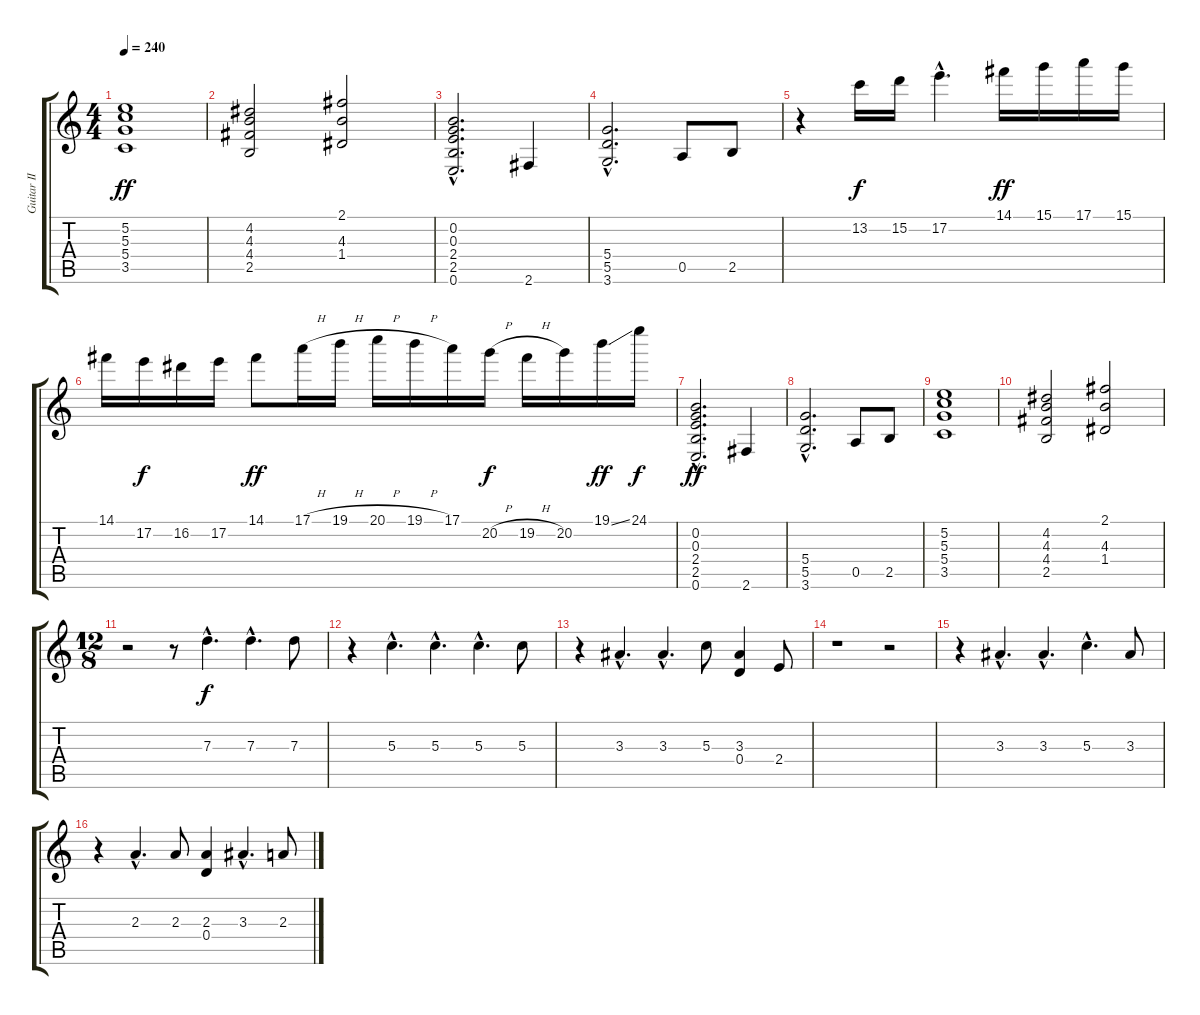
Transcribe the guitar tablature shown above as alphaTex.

\track ("Guitar II" "Guitar II") {instrument overdrivenguitar}
\staff {score tabs}
\tuning (E4 B3 G3 D3 A2 E2) {hide}
\ts (4 4)
\tempo 240
\clef g2
\ks c
(5.2 5.3 5.4 3.5).1{dy ff} |
(4.2 4.3 4.4 2.5).2 (2.1 4.3 1.4).2 |
(0.2{hac} 0.3{hac} 2.4{hac} 2.5{hac} 0.6{hac}).2{d} 2.6.4 |
(5.4{hac} 5.5{hac} 3.6{hac}).2{d} 0.5.8 2.5.8 |
r.4 13.2.16{dy f} 15.2.16 17.2{hac}.4{d} 14.1.16{dy ff} 15.1.16 17.1.16 15.1.16 |
14.1.16 17.2.16{dy f} 16.2.16 17.2.16 14.1.8{dy ff} 17.1{h}.16 19.1{h}.16 20.1{h}.16 19.1{h}.16 17.1.16 20.2{h}.16{dy f} 19.2{h}.16 20.2.16 19.1{ss}.16{dy ff} 24.1.16{dy f} |
(0.2{hac} 0.3{hac} 2.4{hac} 2.5{hac} 0.6{hac}).2{d dy ff} 2.6.4 |
(5.4{hac} 5.5{hac} 3.6{hac}).2{d} 0.5.8 2.5.8 |
(5.2 5.3 5.4 3.5).1 |
(4.2 4.3 4.4 2.5).2 (2.1 4.3 1.4).2 |
\ts (12 8)
r.2 r.8 7.3{hac}.4{d dy f} 7.3{hac}.4{d} 7.3.8 |
r.4 5.3{hac}.4{d} 5.3{hac}.4{d} 5.3{hac}.4{d} 5.3.8 |
r.4 3.3{hac}.4{d} 3.3{hac}.4{d} 5.3.8 (3.3 0.4).4 2.4.8 |
r.1 r.2 |
r.4 3.3{hac}.4{d} 3.3{hac}.4{d} 5.3{hac}.4{d} 3.3.8 |
r.4 2.3{hac}.4{d} 2.3.8 (2.3 0.4).4 3.3{hac}.4{d} 2.3.8
